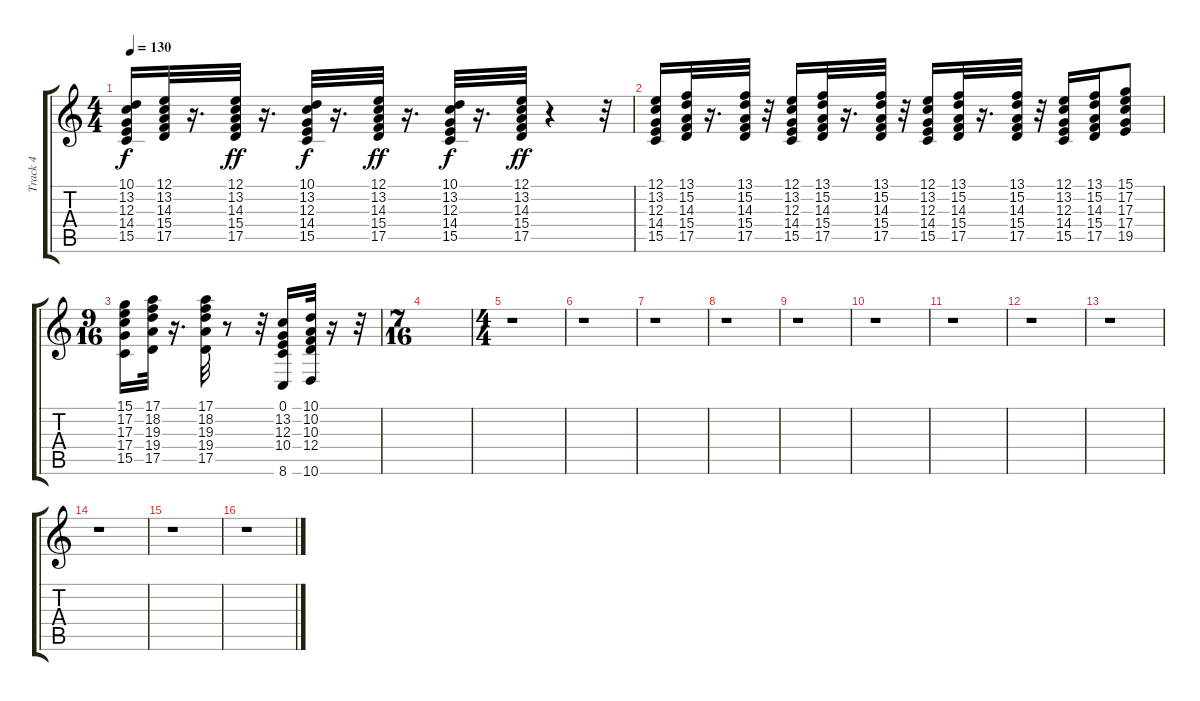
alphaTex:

\track ("Track 4" "Track 4") {instrument brasssection}
\staff {score tabs}
\tuning (E4 B3 G3 D3 A2 E2) {hide}
\ts (4 4)
\tempo 130
\clef g2
\ks c
(10.1 13.2 12.3 14.4 15.5).16{dy f} (12.1 13.2 14.3 15.4 17.5).32 r.16{d} (12.1 13.2 14.3 15.4 17.5).32{dy ff} r.16{d} (10.1 13.2 12.3 14.4 15.5).32{dy f} r.16{d} (12.1 13.2 14.3 15.4 17.5).32{dy ff} r.16{d} (10.1 13.2 12.3 14.4 15.5).32{dy f} r.16{d} (12.1 13.2 14.3 15.4 17.5).32{dy ff} r.4 r.32 |
(12.1 13.2 12.3 14.4 15.5).16 (13.1 15.2 14.3 15.4 17.5).32 r.16{d} (13.1 15.2 14.3 15.4 17.5).32 r.32 (12.1 13.2 12.3 14.4 15.5).16 (13.1 15.2 14.3 15.4 17.5).32 r.16{d} (13.1 15.2 14.3 15.4 17.5).32 r.32 (12.1 13.2 12.3 14.4 15.5).16 (13.1 15.2 14.3 15.4 17.5).32 r.16{d} (13.1 15.2 14.3 15.4 17.5).32 r.32 (12.1 13.2 12.3 14.4 15.5).16 (13.1 15.2 14.3 15.4 17.5).16 (15.1 17.2 17.3 17.4 19.5).8 |
\ts (9 16)
(15.1 17.2 17.3 17.4 15.5).16 (17.1 18.2 19.3 19.4 17.5).32 r.16{d} (17.1 18.2 19.3 19.4 17.5).32 r.8 r.32 (0.1 13.2 12.3 10.4 8.6).16 (10.1 10.2 10.3 12.4 10.6).32 r.16 r.32 |
\ts (7 16)
|
\ts (4 4)
r.1 |
r.1 |
r.1 |
r.1 |
r.1 |
r.1 |
r.1 |
r.1 |
r.1 |
r.1 |
r.1 |
r.1
